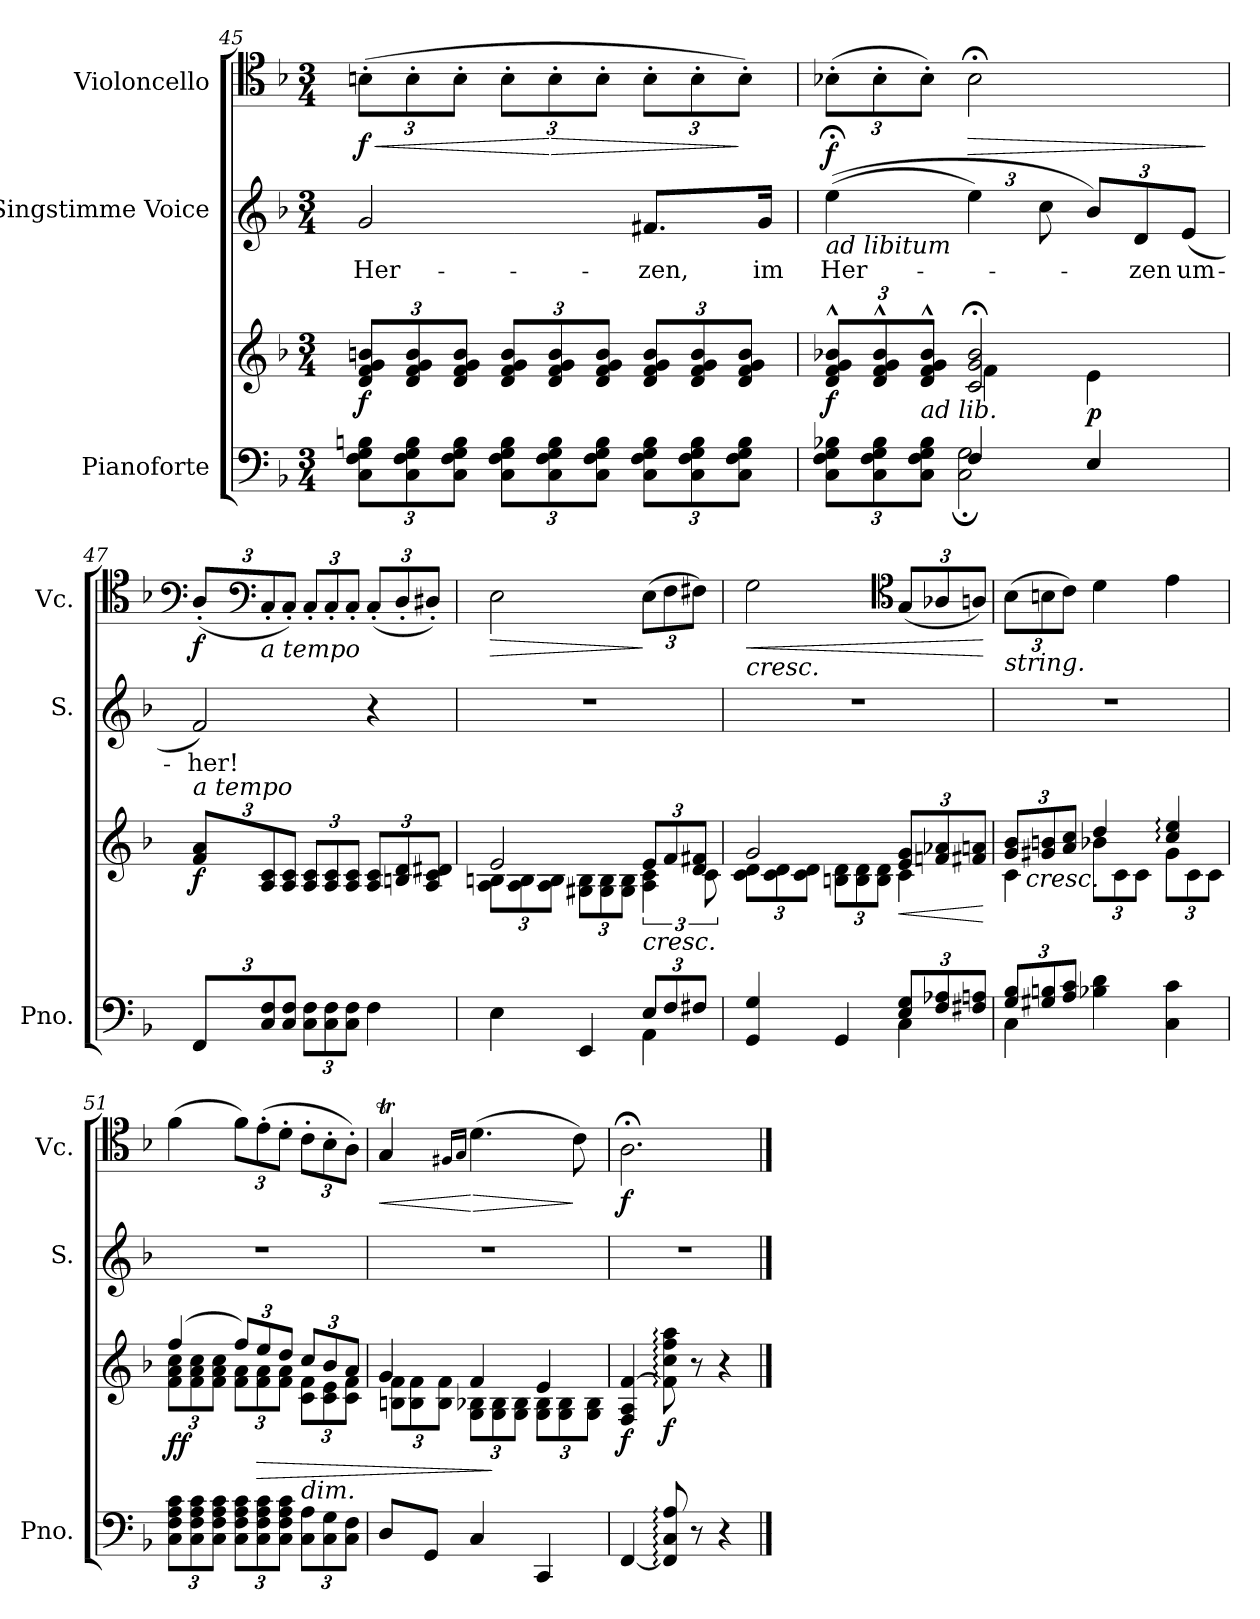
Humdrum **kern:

**kern	**kern	**dynam	**kern	**text	**dynam	**kern	**dynam
*part3	*part3	*part3	*part2	*part2	*part2	*part1	*part1
*staff4	*staff3	*staff3/4	*staff2	*staff2	*staff2	*staff1	*staff1
*I"Pianoforte	*	*	*I"Singstimme Voice	*	*	*I"Violoncello	*
*I'Pno.	*	*	*I'S.	*	*	*I'Vc.	*
!!LO:LB:g=z
*clefF4	*clefG2	*	*clefG2	*	*	*clefC4	*
*k[b-]	*k[b-]	*	*k[b-]	*	*	*k[b-]	*
*M3/4	*M3/4	*	*M3/4	*	*	*M3/4	*
*Xbrackettup	*Xbrackettup	*	*	*	*	*	*
=45	=45	=45	=45	=45	=45	=45	=45
!	!	!	!	!LO:LY:b	!	!	!
*	*	*	*	*	*	*Xbrackettup	*
!	!	!LO:DY:b	!	!	!	!	!LO:HP:b
!	!	!	!	!	!	!	!LO:DY:n=1:b
12C\ 12F\ 12G\ 12Bn\L	12d/ 12f/ 12g/ 12bn/L	f	2g/	Her-	.	(>12Bn'\L	< f
12C\ 12F\ 12G\ 12B\	12d/ 12f/ 12g/ 12b/	.	.	.	.	12B'\	.
12C\ 12F\ 12G\ 12B\J	12d/ 12f/ 12g/ 12b/J	.	.	.	.	12B'\J	.
12C\ 12F\ 12G\ 12B\L	12d/ 12f/ 12g/ 12b/L	.	.	.	.	12B'\L	.
!	!	!	!	!	!	!	!LO:HP:n=1:b
12C\ 12F\ 12G\ 12B\	12d/ 12f/ 12g/ 12b/	.	.	.	.	12B'\	[ >
12C\ 12F\ 12G\ 12B\J	12d/ 12f/ 12g/ 12b/J	.	.	.	.	12B'\J	.
!	!	!	!	!LO:LY:b	!	!	!
12C\ 12F\ 12G\ 12B\L	12d/ 12f/ 12g/ 12b/L	.	8.f#X/L	-zen,	.	12B'\L	.
12C\ 12F\ 12G\ 12B\	12d/ 12f/ 12g/ 12b/	.	.	.	.	12B'\	.
12C\ 12F\ 12G\ 12B\J	12d/ 12f/ 12g/ 12b/J	.	.	.	.	12B'\J)	]
!	!	!	!	!LO:LY:b	!	!	!
.	.	.	16g/Jk	im	.	.	.
=46	=46	=46	=46	=46	=46	=46	=46
*	*	*	*	*	*	*MM100	*
*^	*^	*	*	*	*	*	*
!	!	!	!	!	!	!	!	!LO:TX:b:i:t=ritard.	!
!	!	!	!	!	!LO:TX:b:i:t=ad libitum	!	!	!	!
!	!	!	!	!LO:DY:b	!	!LO:LY:b	!LO:DY:b	!	!
*	*	*	*	*	*	*	*	*^	*
12C\ 12F\ 12G\ 12B-X\L	4ryy	12d/^^ 12f/^^ 12g/^^ 12b-X/^^L	4rFyy	f	(>(>4ee;<\	Her-	f	(>12B-X'\L	2ryy	.
12C\ 12F\ 12G\ 12B-\	.	12d/^^ 12f/^^ 12g/^^ 12b-/^^	.	.	.	.	.	12B-'\	.	.
!LO:TX:a:i:t=ad lib.	!	!	!	!	!	!	!	!	!	!
12C\ 12F\ 12G\ 12B-\J	.	12d/^^ 12f/^^ 12g/^^ 12b-/^^J	.	.	.	.	.	12B-'\J)	.	.
*	*	*	*	*	*Xbrackettup	*	*	*	*	*
*	*	*	*	*	*	*	*	*MM97	*	*
!	!	!	!	!	!	!	!	!	!	!LO:HP:b
4F/	2C\; 2G\;	2c/;< 2g/;< 2b-/;<	4f\	.	6ee\)	.	.	2B-;<\	.	>
.	.	.	.	.	12cc\	.	.	.	.	.
*	*	*	*	*	*	*	*	*MM94	*	*
!	!	!	!	!LO:DY:b	!	!	!	!	!	!
4E/	.	.	4e\	p	12b-/L)	.	.	.	4ryy	.
!	!	!	!	!	!	!LO:LY:b	!	!	!	!
.	.	.	.	.	12d/	-zen	.	.	.	.
!	!	!	!	!	!	!LO:LY:b	!	!	!	!
.	.	.	.	.	(<12e/J	um-	.	.	.	.
*v	*v	*	*	*	*	*	*	*	*	*
*	*v	*v	*	*	*	*	*	*	*
.	.	.	.	.	.	.	.	]
=47	=47	=47	=47	=47	=47	=47	=47	=47
!	!LO:TX:a:i:t=a tempo	!	!	!	!	!	!	!
!	!	!LO:DY:b	!	!LO:LY:b	!	!	!	!LO:DY:b
*	*	*	*	*	*	*v	*v	*
12FF/L	12f/ 12a/L	f	2f/)	-her!	.	(<12A'/L	f
*	*	*	*	*	*	*clefF4	*
*	*	*	*	*	*	*MM92	*
!	!	!	!	!	!	!LO:TX:b:i:t=a tempo	!
12C/ 12F/	12A/ 12c/	.	.	.	.	12C'/	.
12C/ 12F/J	12A/ 12c/J	.	.	.	.	12C'/J)	.
12C\ 12F\L	12A/ 12c/L	.	.	.	.	12C'/L	.
12C\ 12F\	12A/ 12c/	.	.	.	.	12C'/	.
12C\ 12F\J	12A/ 12c/J	.	.	.	.	12C'/J	.
4F\	12A/ 12c/L	.	4r	.	.	(<12C'/L	.
.	12Bn/ 12d/	.	.	.	.	12D'/	.
.	12A/ 12c/ 12d#X/J	.	.	.	.	12D#X'/J)	.
=48	=48	=48	=48	=48	=48	=48	=48
*^	*^	*	*	*	*	*	*
!	!	!	!	!	!	!	!	!	!LO:HP:b
4E\	4rAyy	2e/	12A\ 12Bn\L	.	2.r	.	.	2E\	>
.	.	.	12A\ 12B\	.	.	.	.	.	.
.	.	.	12A\ 12B\J	.	.	.	.	.	.
4EE/	4rAyy	.	12G#X\ 12B\L	.	.	.	.	.	.
.	.	.	12G#\ 12B\	.	.	.	.	.	.
.	.	.	12G#\ 12B\J	.	.	.	.	.	.
!	!	!	!	!LO:HP:b	!	!	!	!	!
*	*	*	*brackettup	*	*	*	*	*	*
12E/L	4AA\	12e/L	6A\ 6c\	<	.	.	.	(>12E\L	]
12F/	.	12f/	.	.	.	.	.	12F\	.
12F#X/J	.	12d/ 12f#X/J	12c\	.	.	.	.	12F#X\J)	.
!!LO:LB:g=z
=49	=49	=49	=49	=49	=49	=49	=49	=49	=49
*	*	*	*Xbrackettup	*	*	*	*	*	*
!	!	!	!	!	!	!	!	!LO:TX:b:i:t=cresc.	!
!	!	!	!	!	!	!	!	!	!LO:HP:b
4GG/ 4G/	2ryy	2g/	12c\ 12d\L	.	2.r	.	.	2G\	<
.	.	.	12c\ 12d\	.	.	.	.	.	.
.	.	.	12c\ 12d\J	.	.	.	.	.	.
4GG/	.	.	12Bn\ 12d\L	.	.	.	.	.	.
.	.	.	12B\ 12d\	.	.	.	.	.	.
.	.	.	12B\ 12d\J	.	.	.	.	.	.
*	*	*	*	*	*	*	*	*clefC4	*
!	!	!	!	!LO:HP:b	!	!	!	!	!
4C\	12E/ 12G/L	12e/ 12g/L	4c\	<	.	.	.	(<12G/L	.
.	12F/ 12A-X/	12fn/ 12a-X/	.	.	.	.	.	12A-X/	.
.	12F#X/ 12An/J	12f#X/ 12an/J	.	.	.	.	.	12An/J)	.
*v	*v	*	*	*	*	*	*	*	*
*	*v	*v	*	*	*	*	*	*
.	.	[	.	.	.	.	[
=50	=50	=50	=50	=50	=50	=50	=50
*	*	*	*	*	*	*MM94	*
*^	*^	*	*	*	*	*	*
!	!	!	!	!	!	!	!	!LO:TX:b:i:t=string.	!
4C\	12G/ 12B-/L	12g/ 12b-/L	4c\	.	2.r	.	.	(>12B-i\L	.
!	!	!LO:TX:b:i:t=cresc.	!	!	!	!	!	!	!
.	12G#X/ 12Bn/	12g#X/ 12bn/	.	.	.	.	.	12Bn\	.
.	12A/ 12c/J	12a/ 12cc/J	.	.	.	.	.	12c\J)	.
*	*	*	*	*	*	*	*	*MM96	*
4B-X\ 4d\	2ryy	4dd/	12b-X\L	.	.	.	.	4d\	.
.	.	.	12c\	.	.	.	.	.	.
.	.	.	12c\J	.	.	.	.	.	.
*	*	*	*	*	*	*	*	*MM98	*
4C\ 4c\	.	4cc/: 4ee/:	12g#\L	.	.	.	.	4e\	.
.	.	.	12c\	.	.	.	.	.	.
.	.	.	12c\J	.	.	.	.	.	.
*v	*v	*	*	*	*	*	*	*	*
=51	=51	=51	=51	=51	=51	=51	=51	=51
*	*	*	*	*	*	*	*MM100	*
!	!	!	!LO:DY:b	!	!	!	!	!
12C\ 12F\ 12A\ 12c\L	(>4ff/	12f\ 12a\ 12cc\L	ff	2.r	.	.	(>4f\	.
12C\ 12F\ 12A\ 12c\	.	12f\ 12a\ 12cc\	.	.	.	.	.	.
12C\ 12F\ 12A\ 12c\J	.	12f\ 12a\ 12cc\J	.	.	.	.	.	.
*	*	*	*	*	*	*	*MM102	*
12C\ 12F\ 12A\ 12c\L	12ff/L)	12f\ 12a\L	.	.	.	.	12f\L)	.
!	!	!	!LO:HP:b	!	!	!	!	!
12C\ 12F\ 12A\ 12c\	12ee/	12f\ 12a\	>	.	.	.	(>12e'\	.
12C\ 12F\ 12A\ 12c\J	12dd/J	12f\ 12a\J	.	.	.	.	12d'\J	.
*	*	*	*	*	*	*	*MM104	*
!LO:TX:a:i:t=dim.	!	!	!	!	!	!	!	!
12C\ 12A\L	12cc/L	12c\ 12f\L	.	.	.	.	12c'\L	.
12C\ 12G\	12b-/	12c\ 12e\	.	.	.	.	12B-i'\	.
12C\ 12F\J	12a/J	12c\ 12f\J	.	.	.	.	12A'\J)	.
*	*v	*v	*	*	*	*	*	*
.	.	[	.	.	.	.	.
=52	=52	=52	=52	=52	=52	=52	=52
*	*^	*	*	*	*	*	*
!	!	!	!	!	!	!	!	!LO:HP:b
8D/L	4g/	12Bn\ 12f\L	.	2.r	.	.	4GT/	<
.	.	12B\ 12f\	.	.	.	.	.	.
8GG/J	.	.	.	.	.	.	.	.
.	.	12B\ 12f\J	.	.	.	.	.	.
.	.	.	.	.	.	.	16qF#X/LL	.
.	.	.	.	.	.	.	16qG/JJ	.
!	!	!	!	!	!	!	!	!LO:HP:n=1:b
4C/	4f/	12G\ 12B-X\L	.	.	.	.	(>4.d\	[ >
.	.	12G\ 12B-\	]	.	.	.	.	.
.	.	12G\ 12B-\J	.	.	.	.	.	.
4CC/	4e/	12G\ 12B-\L	.	.	.	.	.	.
.	.	12G\ 12B-\	.	.	.	.	.	.
.	.	.	.	.	.	.	8c\)	]
.	.	12G\ 12B-\J	.	.	.	.	.	.
=53	=53	=53	=53	=53	=53	=53	=53	=53
!	!	!	!LO:DY:b	!	!	!	!	!LO:DY:b
*	*v	*v	*	*	*	*	*	*
[4FF/	4F/ 4A/ [4f/	f	2.r	.	.	2.A;<\	f
!	!	!LO:DY:b	!	!	!	!	!
8FF/]: 8C/: 8A/:	8f\]: 8cc\: 8ff\: 8aa\:	f	.	.	.	.	.
8r	8r	.	.	.	.	.	.
4r	4r	.	.	.	.	.	.
==	==	==	==	==	==	==	==
*-	*-	*-	*-	*-	*-	*-	*-
